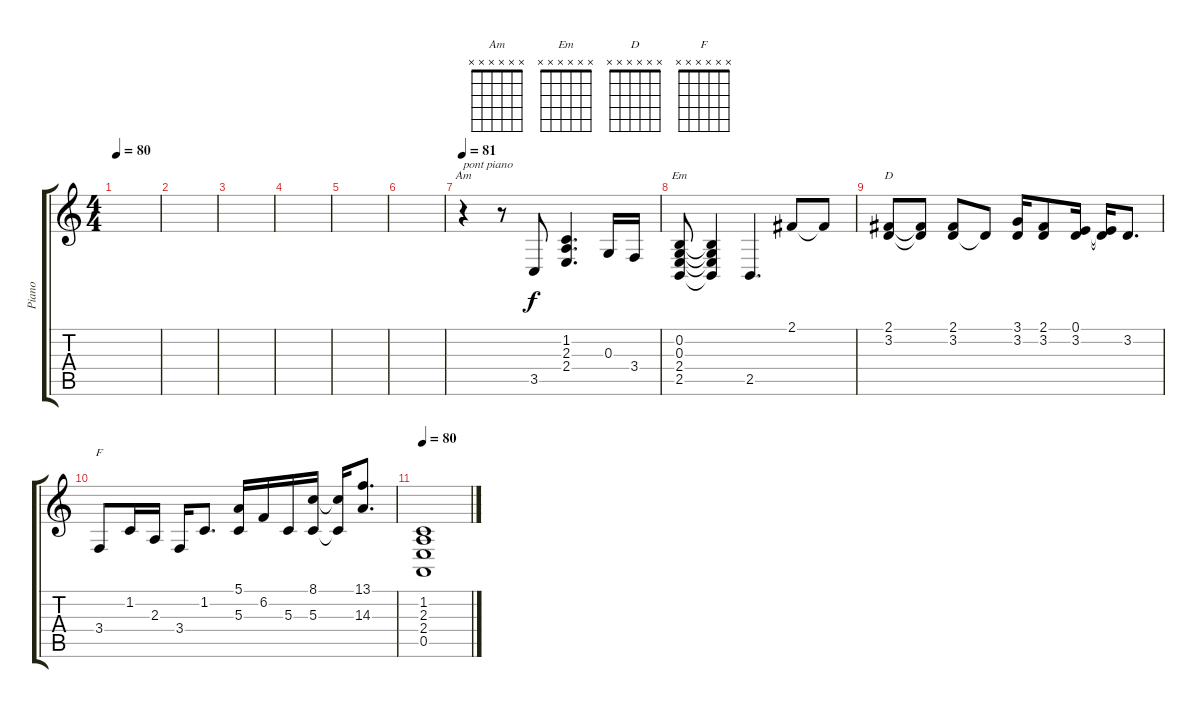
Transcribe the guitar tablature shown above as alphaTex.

\track ("Piano" "Piano") {instrument brightacousticpiano}
\staff {score tabs}
\tuning (E4 B3 G3 D3 A2 D2) {hide}
\chord ("Am" x x x x x x)
\chord ("Em" x x x x x x)
\chord ("D" x x x x x x)
\chord ("F" x x x x x x)
\ts (4 4)
\tempo 80
\clef g2
\ks c
|
|
|
|
|
|
\tempo 81
r.4{ch "Am" txt "pont piano"} r.8 3.5.8 (1.2 2.3 2.4).4{d} 0.3.16 3.4.16 |
(0.2 0.3 2.4 2.5).8{ch "Em"} (0.2{t} 0.3{t} 2.4{t} 2.5{t}).4 2.5.4{d} 2.1.8 2.1{t}.8 |
(2.1 3.2).8{ch "D"} (2.1{t} 3.2{t}).8 (2.1 3.2).8 3.2{t}.8 (3.1 3.2).16 (2.1 3.2).8 (0.1 3.2).16 (0.1{t} 3.2{t}).16 3.2.8{d} |
3.4.8{ch "F"} 1.2.16 2.3.16 3.4.16 1.2.8{d} (5.1 5.3).16 6.2.16 5.3.16 (8.1 5.3).16 (8.1{t} 5.3{t}).16 (13.1 14.3).8{d} |
\tempo 80
(1.2 2.3 2.4 0.5).1
